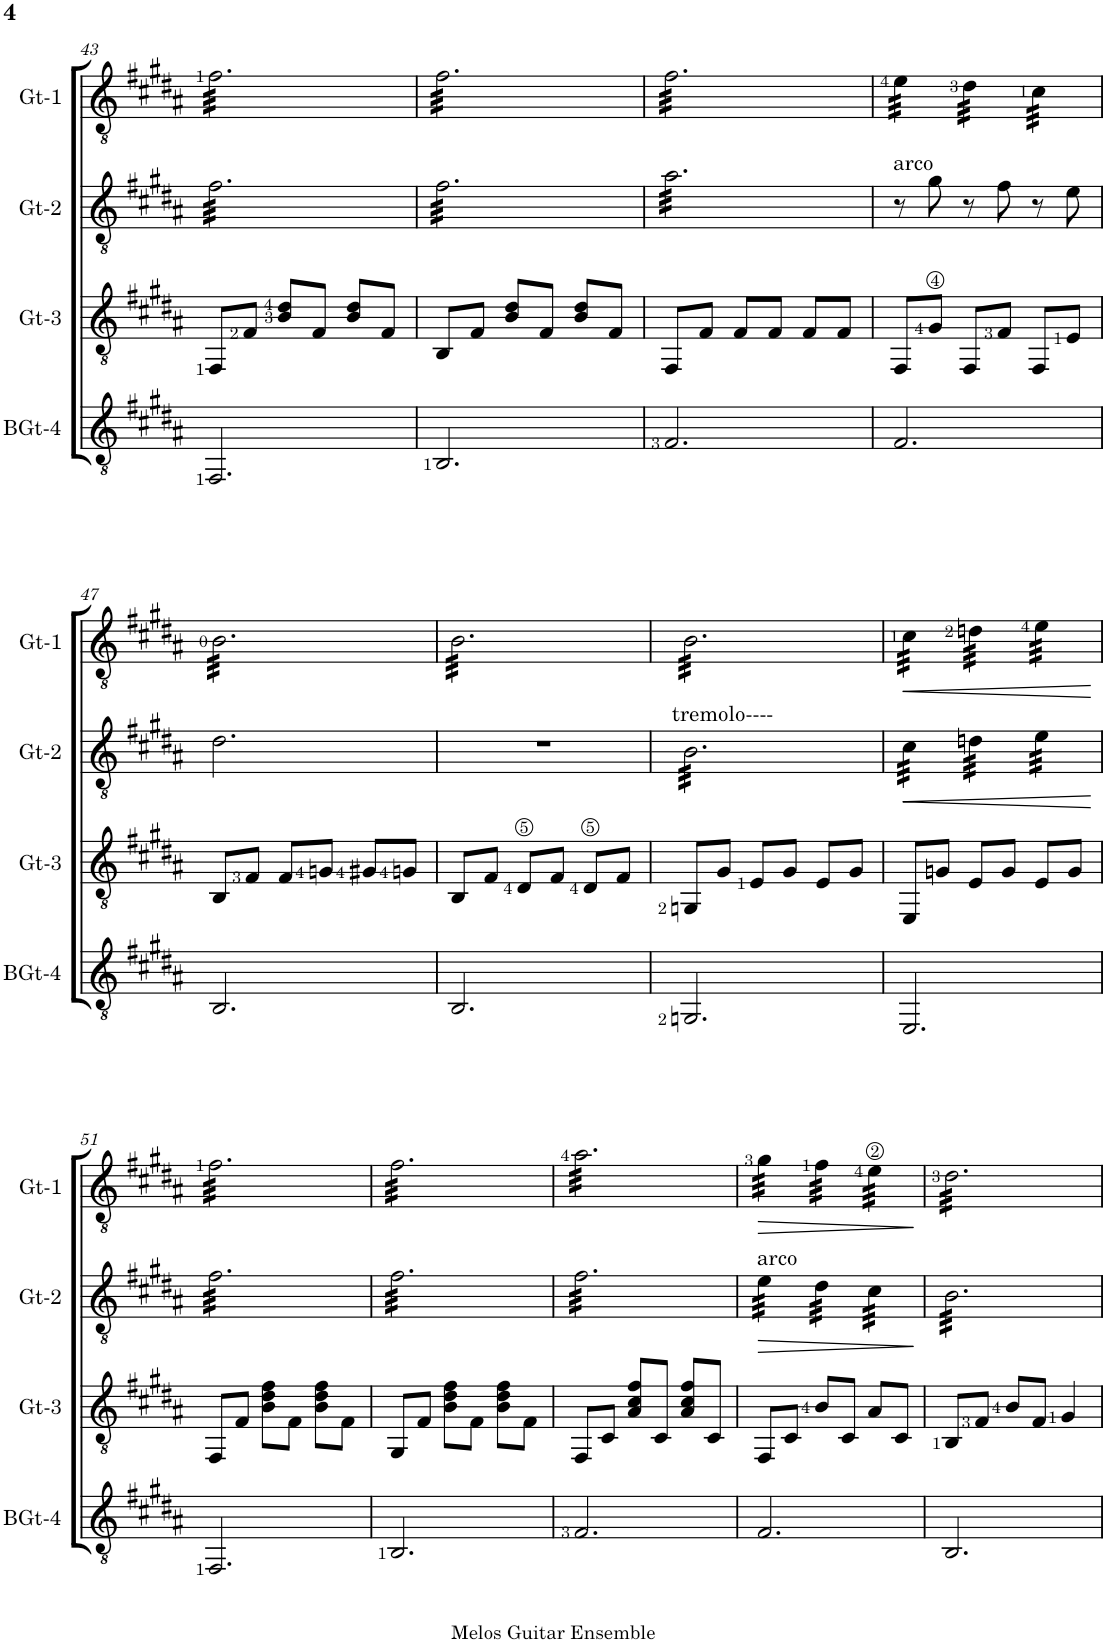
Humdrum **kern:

**kern	**kern	**kern	**dynam	**kern	**dynam
*part4	*part3	*part2	*part2	*part1	*part1
*staff4	*staff3	*staff2	*staff2	*staff1	*staff1
*I"BGt-4	*I"Gt-3	*I"Gt-2	*	*I"Gt-1	*
*I'BGt-4	*I'Gt-3	*I'Gt-2	*	*I'Gt-1	*
!!LO:PB:g=z
*clefGv2	*clefGv2	*clefGv2	*	*clefGv2	*
*k[f#c#g#d#a#]	*k[f#c#g#d#a#]	*k[f#c#g#d#a#]	*	*k[f#c#g#d#a#]	*
*M3/4	*M3/4	*M3/4	*	*M3/4	*
=43	=43	=43	=43	=43	=43
*	*	*tremolo	*	*	*
*	*	*	*	*tremolo	*
2.FF#/	8FF#/L	32f#\LLL	.	32f#\LLL	.
.	.	32f#\	.	32f#\	.
.	.	32f#\	.	32f#\	.
.	.	32f#\	.	32f#\	.
.	8F#/J	32f#\	.	32f#\	.
.	.	32f#\	.	32f#\	.
.	.	32f#\	.	32f#\	.
.	.	32f#\	.	32f#\	.
.	8B/ 8d#/L	32f#\	.	32f#\	.
.	.	32f#\	.	32f#\	.
.	.	32f#\	.	32f#\	.
.	.	32f#\	.	32f#\	.
.	8F#/J	32f#\	.	32f#\	.
.	.	32f#\	.	32f#\	.
.	.	32f#\	.	32f#\	.
.	.	32f#\	.	32f#\	.
.	8B/ 8d#/L	32f#\	.	32f#\	.
.	.	32f#\	.	32f#\	.
.	.	32f#\	.	32f#\	.
.	.	32f#\	.	32f#\	.
.	8F#/J	32f#\	.	32f#\	.
.	.	32f#\	.	32f#\	.
.	.	32f#\	.	32f#\	.
.	.	32f#\JJJ	.	32f#\JJJ	.
=44	=44	=44	=44	=44	=44
2.BB/	8BB/L	32f#\LLL	.	32f#\LLL	.
.	.	32f#\	.	32f#\	.
.	.	32f#\	.	32f#\	.
.	.	32f#\	.	32f#\	.
.	8F#/J	32f#\	.	32f#\	.
.	.	32f#\	.	32f#\	.
.	.	32f#\	.	32f#\	.
.	.	32f#\	.	32f#\	.
.	8B/ 8d#/L	32f#\	.	32f#\	.
.	.	32f#\	.	32f#\	.
.	.	32f#\	.	32f#\	.
.	.	32f#\	.	32f#\	.
.	8F#/J	32f#\	.	32f#\	.
.	.	32f#\	.	32f#\	.
.	.	32f#\	.	32f#\	.
.	.	32f#\	.	32f#\	.
.	8B/ 8d#/L	32f#\	.	32f#\	.
.	.	32f#\	.	32f#\	.
.	.	32f#\	.	32f#\	.
.	.	32f#\	.	32f#\	.
.	8F#/J	32f#\	.	32f#\	.
.	.	32f#\	.	32f#\	.
.	.	32f#\	.	32f#\	.
.	.	32f#\JJJ	.	32f#\JJJ	.
=45	=45	=45	=45	=45	=45
2.F#/	8FF#/L	32a#\LLL	.	32f#\LLL	.
.	.	32a#\	.	32f#\	.
.	.	32a#\	.	32f#\	.
.	.	32a#\	.	32f#\	.
.	8F#/J	32a#\	.	32f#\	.
.	.	32a#\	.	32f#\	.
.	.	32a#\	.	32f#\	.
.	.	32a#\	.	32f#\	.
.	8F#/L	32a#\	.	32f#\	.
.	.	32a#\	.	32f#\	.
.	.	32a#\	.	32f#\	.
.	.	32a#\	.	32f#\	.
.	8F#/J	32a#\	.	32f#\	.
.	.	32a#\	.	32f#\	.
.	.	32a#\	.	32f#\	.
.	.	32a#\	.	32f#\	.
.	8F#/L	32a#\	.	32f#\	.
.	.	32a#\	.	32f#\	.
.	.	32a#\	.	32f#\	.
.	.	32a#\	.	32f#\	.
.	8F#/J	32a#\	.	32f#\	.
.	.	32a#\	.	32f#\	.
.	.	32a#\	.	32f#\	.
.	.	32a#\JJJ	.	32f#\JJJ	.
*	*	*Xtremolo	*	*	*
=46	=46	=46	=46	=46	=46
!	!	!LO:TX:a:t=arco	!	!	!
2.F#/	8FF#/L	8r	.	32e\LLL	.
.	.	.	.	32e\	.
.	.	.	.	32e\	.
.	.	.	.	32e\	.
.	8G#/J	8g#\	.	32e\	.
.	.	.	.	32e\	.
.	.	.	.	32e\	.
.	.	.	.	32e\JJJ	.
.	8FF#/L	8r	.	32d#\LLL	.
.	.	.	.	32d#\	.
.	.	.	.	32d#\	.
.	.	.	.	32d#\	.
.	8F#/J	8f#\	.	32d#\	.
.	.	.	.	32d#\	.
.	.	.	.	32d#\	.
.	.	.	.	32d#\JJJ	.
.	8FF#/L	8r	.	32c#\LLL	.
.	.	.	.	32c#\	.
.	.	.	.	32c#\	.
.	.	.	.	32c#\	.
.	8E/J	8e\	.	32c#\	.
.	.	.	.	32c#\	.
.	.	.	.	32c#\	.
.	.	.	.	32c#\JJJ	.
!!LO:LB:g=z
=47	=47	=47	=47	=47	=47
2.BB/	8BB/L	2.d#\	.	32B\LLL	.
.	.	.	.	32B\	.
.	.	.	.	32B\	.
.	.	.	.	32B\	.
.	8F#/J	.	.	32B\	.
.	.	.	.	32B\	.
.	.	.	.	32B\	.
.	.	.	.	32B\	.
.	8F#/L	.	.	32B\	.
.	.	.	.	32B\	.
.	.	.	.	32B\	.
.	.	.	.	32B\	.
.	8Gn/J	.	.	32B\	.
.	.	.	.	32B\	.
.	.	.	.	32B\	.
.	.	.	.	32B\	.
.	8G#X/L	.	.	32B\	.
.	.	.	.	32B\	.
.	.	.	.	32B\	.
.	.	.	.	32B\	.
.	8Gn/J	.	.	32B\	.
.	.	.	.	32B\	.
.	.	.	.	32B\	.
.	.	.	.	32B\JJJ	.
=48	=48	=48	=48	=48	=48
2.BB/	8BB/L	2.r	.	32B\LLL	.
.	.	.	.	32B\	.
.	.	.	.	32B\	.
.	.	.	.	32B\	.
.	8F#/J	.	.	32B\	.
.	.	.	.	32B\	.
.	.	.	.	32B\	.
.	.	.	.	32B\	.
.	8D#/L	.	.	32B\	.
.	.	.	.	32B\	.
.	.	.	.	32B\	.
.	.	.	.	32B\	.
.	8F#/J	.	.	32B\	.
.	.	.	.	32B\	.
.	.	.	.	32B\	.
.	.	.	.	32B\	.
.	8D#/L	.	.	32B\	.
.	.	.	.	32B\	.
.	.	.	.	32B\	.
.	.	.	.	32B\	.
.	8F#/J	.	.	32B\	.
.	.	.	.	32B\	.
.	.	.	.	32B\	.
.	.	.	.	32B\JJJ	.
=49	=49	=49	=49	=49	=49
!	!	!LO:TX:a:t=tremolo----	!	!	!
*	*	*tremolo	*	*	*
2.GGn/	8GGn/L	32B\LLL	.	32B\LLL	.
.	.	32B\	.	32B\	.
.	.	32B\	.	32B\	.
.	.	32B\	.	32B\	.
.	8G#/J	32B\	.	32B\	.
.	.	32B\	.	32B\	.
.	.	32B\	.	32B\	.
.	.	32B\	.	32B\	.
.	8E/L	32B\	.	32B\	.
.	.	32B\	.	32B\	.
.	.	32B\	.	32B\	.
.	.	32B\	.	32B\	.
.	8G#/J	32B\	.	32B\	.
.	.	32B\	.	32B\	.
.	.	32B\	.	32B\	.
.	.	32B\	.	32B\	.
.	8E/L	32B\	.	32B\	.
.	.	32B\	.	32B\	.
.	.	32B\	.	32B\	.
.	.	32B\	.	32B\	.
.	8G#/J	32B\	.	32B\	.
.	.	32B\	.	32B\	.
.	.	32B\	.	32B\	.
.	.	32B\JJJ	.	32B\JJJ	.
=50	=50	=50	=50	=50	=50
!	!	!	!LO:HP:b	!	!LO:HP:b
2.EE/	8EE/L	32c#\LLL	<	32c#\LLL	<
.	.	32c#\	.	32c#\	.
.	.	32c#\	.	32c#\	.
.	.	32c#\	.	32c#\	.
.	8Gn/J	32c#\	.	32c#\	.
.	.	32c#\	.	32c#\	.
.	.	32c#\	.	32c#\	.
.	.	32c#\JJJ	.	32c#\JJJ	.
.	8E/L	32dn\LLL	.	32dn\LLL	.
.	.	32dn\	.	32dn\	.
.	.	32dn\	.	32dn\	.
.	.	32dn\	.	32dn\	.
.	8G/J	32dn\	.	32dn\	.
.	.	32dn\	.	32dn\	.
.	.	32dn\	.	32dn\	.
.	.	32dn\JJJ	.	32dn\JJJ	.
.	8E/L	32e\LLL	.	32e\LLL	.
.	.	32e\	.	32e\	.
.	.	32e\	.	32e\	.
.	.	32e\	.	32e\	.
.	8G/J	32e\	.	32e\	.
.	.	32e\	.	32e\	.
.	.	32e\	.	32e\	.
.	.	32e\JJJ	.	32e\JJJ	.
.	.	.	[	.	[
!!LO:LB:g=z
=51	=51	=51	=51	=51	=51
2.FF#/	8FF#/L	32f#\LLL	.	32f#\LLL	.
.	.	32f#\	.	32f#\	.
.	.	32f#\	.	32f#\	.
.	.	32f#\	.	32f#\	.
.	8F#/J	32f#\	.	32f#\	.
.	.	32f#\	.	32f#\	.
.	.	32f#\	.	32f#\	.
.	.	32f#\	.	32f#\	.
.	8B\ 8d#\ 8f#\L	32f#\	.	32f#\	.
.	.	32f#\	.	32f#\	.
.	.	32f#\	.	32f#\	.
.	.	32f#\	.	32f#\	.
.	8F#\J	32f#\	.	32f#\	.
.	.	32f#\	.	32f#\	.
.	.	32f#\	.	32f#\	.
.	.	32f#\	.	32f#\	.
.	8B\ 8d#\ 8f#\L	32f#\	.	32f#\	.
.	.	32f#\	.	32f#\	.
.	.	32f#\	.	32f#\	.
.	.	32f#\	.	32f#\	.
.	8F#\J	32f#\	.	32f#\	.
.	.	32f#\	.	32f#\	.
.	.	32f#\	.	32f#\	.
.	.	32f#\JJJ	.	32f#\JJJ	.
=52	=52	=52	=52	=52	=52
2.BB/	8GG#/L	32f#\LLL	.	32f#\LLL	.
.	.	32f#\	.	32f#\	.
.	.	32f#\	.	32f#\	.
.	.	32f#\	.	32f#\	.
.	8F#/J	32f#\	.	32f#\	.
.	.	32f#\	.	32f#\	.
.	.	32f#\	.	32f#\	.
.	.	32f#\	.	32f#\	.
.	8B\ 8d#\ 8f#\L	32f#\	.	32f#\	.
.	.	32f#\	.	32f#\	.
.	.	32f#\	.	32f#\	.
.	.	32f#\	.	32f#\	.
.	8F#\J	32f#\	.	32f#\	.
.	.	32f#\	.	32f#\	.
.	.	32f#\	.	32f#\	.
.	.	32f#\	.	32f#\	.
.	8B\ 8d#\ 8f#\L	32f#\	.	32f#\	.
.	.	32f#\	.	32f#\	.
.	.	32f#\	.	32f#\	.
.	.	32f#\	.	32f#\	.
.	8F#\J	32f#\	.	32f#\	.
.	.	32f#\	.	32f#\	.
.	.	32f#\	.	32f#\	.
.	.	32f#\JJJ	.	32f#\JJJ	.
=53	=53	=53	=53	=53	=53
2.F#/	8FF#/L	32f#\LLL	.	32a#\LLL	.
.	.	32f#\	.	32a#\	.
.	.	32f#\	.	32a#\	.
.	.	32f#\	.	32a#\	.
.	8C#/J	32f#\	.	32a#\	.
.	.	32f#\	.	32a#\	.
.	.	32f#\	.	32a#\	.
.	.	32f#\	.	32a#\	.
.	8A#/ 8c#/ 8f#/L	32f#\	.	32a#\	.
.	.	32f#\	.	32a#\	.
.	.	32f#\	.	32a#\	.
.	.	32f#\	.	32a#\	.
.	8C#/J	32f#\	.	32a#\	.
.	.	32f#\	.	32a#\	.
.	.	32f#\	.	32a#\	.
.	.	32f#\	.	32a#\	.
.	8A#/ 8c#/ 8f#/L	32f#\	.	32a#\	.
.	.	32f#\	.	32a#\	.
.	.	32f#\	.	32a#\	.
.	.	32f#\	.	32a#\	.
.	8C#/J	32f#\	.	32a#\	.
.	.	32f#\	.	32a#\	.
.	.	32f#\	.	32a#\	.
.	.	32f#\JJJ	.	32a#\JJJ	.
=54	=54	=54	=54	=54	=54
!	!	!LO:TX:a:t=arco	!	!	!
!	!	!	!LO:HP:b	!	!LO:HP:b
2.F#/	8FF#/L	32e\LLL	>	32g#\LLL	>
.	.	32e\	.	32g#\	.
.	.	32e\	.	32g#\	.
.	.	32e\	.	32g#\	.
.	8C#/J	32e\	.	32g#\	.
.	.	32e\	.	32g#\	.
.	.	32e\	.	32g#\	.
.	.	32e\JJJ	.	32g#\JJJ	.
.	8B/L	32d#\LLL	.	32f#\LLL	.
.	.	32d#\	.	32f#\	.
.	.	32d#\	.	32f#\	.
.	.	32d#\	.	32f#\	.
.	8C#/J	32d#\	.	32f#\	.
.	.	32d#\	.	32f#\	.
.	.	32d#\	.	32f#\	.
.	.	32d#\JJJ	.	32f#\JJJ	.
.	8A#/L	32c#\LLL	.	32e\LLL	.
.	.	32c#\	.	32e\	.
.	.	32c#\	.	32e\	.
.	.	32c#\	.	32e\	.
.	8C#/J	32c#\	.	32e\	.
.	.	32c#\	.	32e\	.
.	.	32c#\	.	32e\	.
.	.	32c#\JJJ	.	32e\JJJ	.
.	.	.	]	.	]
=55	=55	=55	=55	=55	=55
2.BB/	8BB/L	32B\LLL	.	32d#\LLL	.
.	.	32B\	.	32d#\	.
.	.	32B\	.	32d#\	.
.	.	32B\	.	32d#\	.
.	8F#/J	32B\	.	32d#\	.
.	.	32B\	.	32d#\	.
.	.	32B\	.	32d#\	.
.	.	32B\	.	32d#\	.
.	8B/L	32B\	.	32d#\	.
.	.	32B\	.	32d#\	.
.	.	32B\	.	32d#\	.
.	.	32B\	.	32d#\	.
.	8F#/J	32B\	.	32d#\	.
.	.	32B\	.	32d#\	.
.	.	32B\	.	32d#\	.
.	.	32B\	.	32d#\	.
.	4G#/	32B\	.	32d#\	.
.	.	32B\	.	32d#\	.
.	.	32B\	.	32d#\	.
.	.	32B\	.	32d#\	.
.	.	32B\	.	32d#\	.
.	.	32B\	.	32d#\	.
.	.	32B\	.	32d#\	.
.	.	32B\JJJ	.	32d#\JJJ	.
*	*	*	*	*Xtremolo	*
*	*	*Xtremolo	*	*	*
=	=	=	=	=	=
*-	*-	*-	*-	*-	*-
